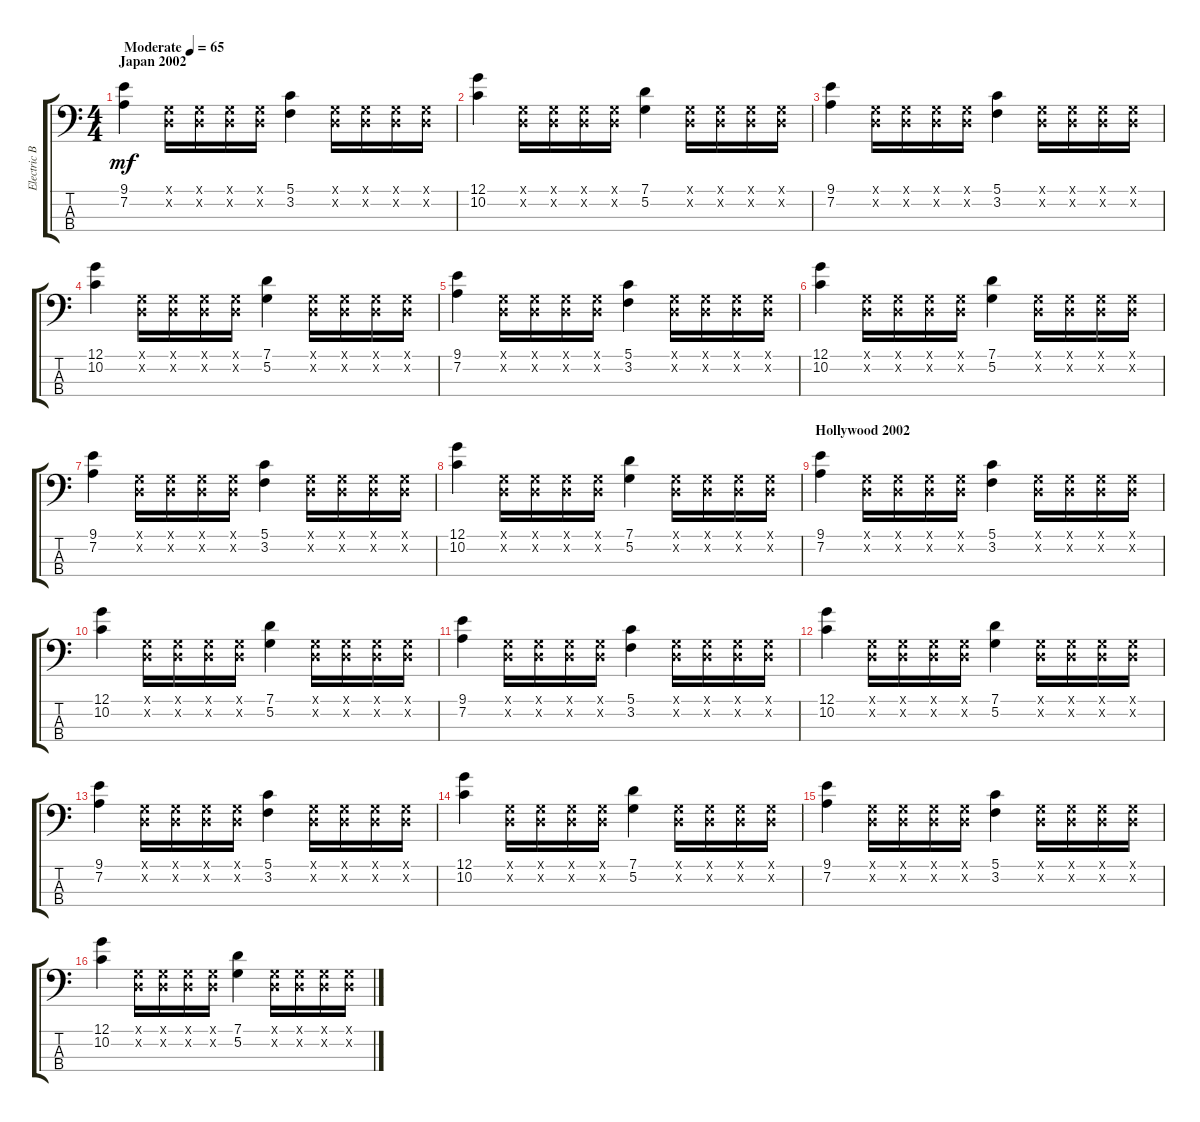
\track ("Electric Bass - Flea" "Electric B") {instrument electricbassfinger}
\staff {score tabs}
\tuning (G2 D2 A1 E1) {hide}
\ts (4 4)
\section ("" "Japan 2002")
\tempo (65 "Moderate")
\clef f4
\ks c
(9.1 7.2).4{dy mf instrument electricbassfinger} (0.1{x} 0.2{x}).16 (0.1{x} 0.2{x}).16 (0.1{x} 0.2{x}).16 (0.1{x} 0.2{x}).16 (5.1 3.2).4 (0.1{x} 0.2{x}).16 (0.1{x} 0.2{x}).16 (0.1{x} 0.2{x}).16 (0.1{x} 0.2{x}).16 |
(12.1 10.2).4 (0.1{x} 0.2{x}).16 (0.1{x} 0.2{x}).16 (0.1{x} 0.2{x}).16 (0.1{x} 0.2{x}).16 (7.1 5.2).4 (0.1{x} 0.2{x}).16 (0.1{x} 0.2{x}).16 (0.1{x} 0.2{x}).16 (0.1{x} 0.2{x}).16 |
(9.1 7.2).4 (0.1{x} 0.2{x}).16 (0.1{x} 0.2{x}).16 (0.1{x} 0.2{x}).16 (0.1{x} 0.2{x}).16 (5.1 3.2).4 (0.1{x} 0.2{x}).16 (0.1{x} 0.2{x}).16 (0.1{x} 0.2{x}).16 (0.1{x} 0.2{x}).16 |
(12.1 10.2).4 (0.1{x} 0.2{x}).16 (0.1{x} 0.2{x}).16 (0.1{x} 0.2{x}).16 (0.1{x} 0.2{x}).16 (7.1 5.2).4 (0.1{x} 0.2{x}).16 (0.1{x} 0.2{x}).16 (0.1{x} 0.2{x}).16 (0.1{x} 0.2{x}).16 |
(9.1 7.2).4 (0.1{x} 0.2{x}).16 (0.1{x} 0.2{x}).16 (0.1{x} 0.2{x}).16 (0.1{x} 0.2{x}).16 (5.1 3.2).4 (0.1{x} 0.2{x}).16 (0.1{x} 0.2{x}).16 (0.1{x} 0.2{x}).16 (0.1{x} 0.2{x}).16 |
(12.1 10.2).4 (0.1{x} 0.2{x}).16 (0.1{x} 0.2{x}).16 (0.1{x} 0.2{x}).16 (0.1{x} 0.2{x}).16 (7.1 5.2).4 (0.1{x} 0.2{x}).16 (0.1{x} 0.2{x}).16 (0.1{x} 0.2{x}).16 (0.1{x} 0.2{x}).16 |
(9.1 7.2).4 (0.1{x} 0.2{x}).16 (0.1{x} 0.2{x}).16 (0.1{x} 0.2{x}).16 (0.1{x} 0.2{x}).16 (5.1 3.2).4 (0.1{x} 0.2{x}).16 (0.1{x} 0.2{x}).16 (0.1{x} 0.2{x}).16 (0.1{x} 0.2{x}).16 |
(12.1 10.2).4 (0.1{x} 0.2{x}).16 (0.1{x} 0.2{x}).16 (0.1{x} 0.2{x}).16 (0.1{x} 0.2{x}).16 (7.1 5.2).4 (0.1{x} 0.2{x}).16 (0.1{x} 0.2{x}).16 (0.1{x} 0.2{x}).16 (0.1{x} 0.2{x}).16 |
\section ("" "Hollywood 2002")
(9.1 7.2).4 (0.1{x} 0.2{x}).16 (0.1{x} 0.2{x}).16 (0.1{x} 0.2{x}).16 (0.1{x} 0.2{x}).16 (5.1 3.2).4 (0.1{x} 0.2{x}).16 (0.1{x} 0.2{x}).16 (0.1{x} 0.2{x}).16 (0.1{x} 0.2{x}).16 |
(12.1 10.2).4 (0.1{x} 0.2{x}).16 (0.1{x} 0.2{x}).16 (0.1{x} 0.2{x}).16 (0.1{x} 0.2{x}).16 (7.1 5.2).4 (0.1{x} 0.2{x}).16 (0.1{x} 0.2{x}).16 (0.1{x} 0.2{x}).16 (0.1{x} 0.2{x}).16 |
(9.1 7.2).4 (0.1{x} 0.2{x}).16 (0.1{x} 0.2{x}).16 (0.1{x} 0.2{x}).16 (0.1{x} 0.2{x}).16 (5.1 3.2).4 (0.1{x} 0.2{x}).16 (0.1{x} 0.2{x}).16 (0.1{x} 0.2{x}).16 (0.1{x} 0.2{x}).16 |
(12.1 10.2).4 (0.1{x} 0.2{x}).16 (0.1{x} 0.2{x}).16 (0.1{x} 0.2{x}).16 (0.1{x} 0.2{x}).16 (7.1 5.2).4 (0.1{x} 0.2{x}).16 (0.1{x} 0.2{x}).16 (0.1{x} 0.2{x}).16 (0.1{x} 0.2{x}).16 |
(9.1 7.2).4 (0.1{x} 0.2{x}).16 (0.1{x} 0.2{x}).16 (0.1{x} 0.2{x}).16 (0.1{x} 0.2{x}).16 (5.1 3.2).4 (0.1{x} 0.2{x}).16 (0.1{x} 0.2{x}).16 (0.1{x} 0.2{x}).16 (0.1{x} 0.2{x}).16 |
(12.1 10.2).4 (0.1{x} 0.2{x}).16 (0.1{x} 0.2{x}).16 (0.1{x} 0.2{x}).16 (0.1{x} 0.2{x}).16 (7.1 5.2).4 (0.1{x} 0.2{x}).16 (0.1{x} 0.2{x}).16 (0.1{x} 0.2{x}).16 (0.1{x} 0.2{x}).16 |
(9.1 7.2).4 (0.1{x} 0.2{x}).16 (0.1{x} 0.2{x}).16 (0.1{x} 0.2{x}).16 (0.1{x} 0.2{x}).16 (5.1 3.2).4 (0.1{x} 0.2{x}).16 (0.1{x} 0.2{x}).16 (0.1{x} 0.2{x}).16 (0.1{x} 0.2{x}).16 |
(12.1 10.2).4 (0.1{x} 0.2{x}).16 (0.1{x} 0.2{x}).16 (0.1{x} 0.2{x}).16 (0.1{x} 0.2{x}).16 (7.1 5.2).4 (0.1{x} 0.2{x}).16 (0.1{x} 0.2{x}).16 (0.1{x} 0.2{x}).16 (0.1{x} 0.2{x}).16
